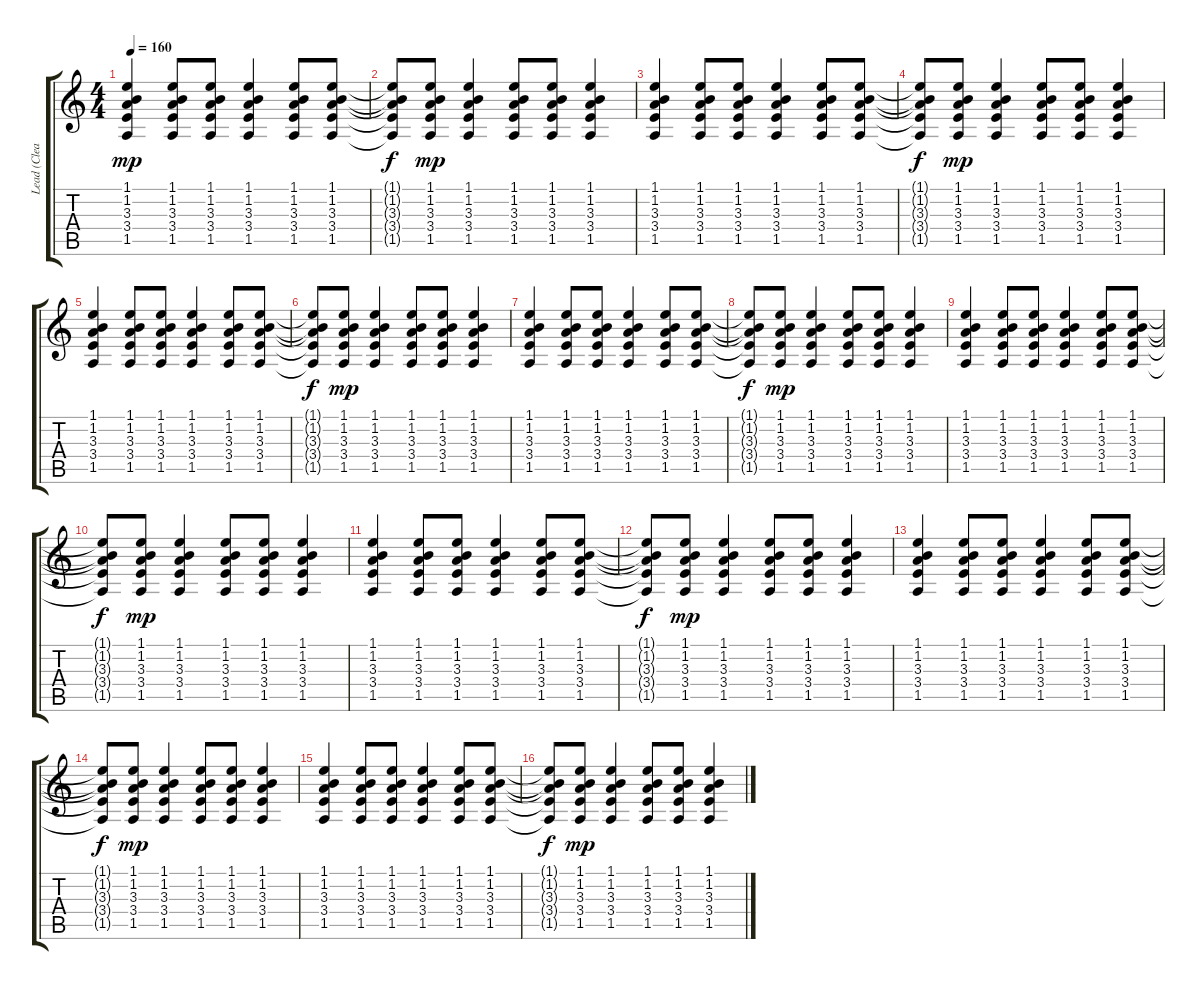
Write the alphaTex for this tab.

\track ("Lead (Clean)" "Lead (Clea") {instrument electricguitarclean}
\staff {score tabs}
\tuning (Eb4 Bb3 Gb3 Db3 Ab2 Db2) {hide}
\ts (4 4)
\tempo 160
\clef g2
\ks c
(1.1 1.2 3.3 3.4 1.5).4{dy mp} (1.1 1.2 3.3 3.4 1.5).8 (1.1 1.2 3.3 3.4 1.5).8 (1.1 1.2 3.3 3.4 1.5).4 (1.1 1.2 3.3 3.4 1.5).8 (1.1 1.2 3.3 3.4 1.5).8 |
(1.1{t} 1.2{t} 3.3{t} 3.4{t} 1.5{t}).8{dy f} (1.1 1.2 3.3 3.4 1.5).8{dy mp} (1.1 1.2 3.3 3.4 1.5).4 (1.1 1.2 3.3 3.4 1.5).8 (1.1 1.2 3.3 3.4 1.5).8 (1.1 1.2 3.3 3.4 1.5).4 |
(1.1 1.2 3.3 3.4 1.5).4 (1.1 1.2 3.3 3.4 1.5).8 (1.1 1.2 3.3 3.4 1.5).8 (1.1 1.2 3.3 3.4 1.5).4 (1.1 1.2 3.3 3.4 1.5).8 (1.1 1.2 3.3 3.4 1.5).8 |
(1.1{t} 1.2{t} 3.3{t} 3.4{t} 1.5{t}).8{dy f} (1.1 1.2 3.3 3.4 1.5).8{dy mp} (1.1 1.2 3.3 3.4 1.5).4 (1.1 1.2 3.3 3.4 1.5).8 (1.1 1.2 3.3 3.4 1.5).8 (1.1 1.2 3.3 3.4 1.5).4 |
(1.1 1.2 3.3 3.4 1.5).4 (1.1 1.2 3.3 3.4 1.5).8 (1.1 1.2 3.3 3.4 1.5).8 (1.1 1.2 3.3 3.4 1.5).4 (1.1 1.2 3.3 3.4 1.5).8 (1.1 1.2 3.3 3.4 1.5).8 |
(1.1{t} 1.2{t} 3.3{t} 3.4{t} 1.5{t}).8{dy f} (1.1 1.2 3.3 3.4 1.5).8{dy mp} (1.1 1.2 3.3 3.4 1.5).4 (1.1 1.2 3.3 3.4 1.5).8 (1.1 1.2 3.3 3.4 1.5).8 (1.1 1.2 3.3 3.4 1.5).4 |
(1.1 1.2 3.3 3.4 1.5).4 (1.1 1.2 3.3 3.4 1.5).8 (1.1 1.2 3.3 3.4 1.5).8 (1.1 1.2 3.3 3.4 1.5).4 (1.1 1.2 3.3 3.4 1.5).8 (1.1 1.2 3.3 3.4 1.5).8 |
(1.1{t} 1.2{t} 3.3{t} 3.4{t} 1.5{t}).8{dy f} (1.1 1.2 3.3 3.4 1.5).8{dy mp} (1.1 1.2 3.3 3.4 1.5).4 (1.1 1.2 3.3 3.4 1.5).8 (1.1 1.2 3.3 3.4 1.5).8 (1.1 1.2 3.3 3.4 1.5).4 |
(1.1 1.2 3.3 3.4 1.5).4 (1.1 1.2 3.3 3.4 1.5).8 (1.1 1.2 3.3 3.4 1.5).8 (1.1 1.2 3.3 3.4 1.5).4 (1.1 1.2 3.3 3.4 1.5).8 (1.1 1.2 3.3 3.4 1.5).8 |
(1.1{t} 1.2{t} 3.3{t} 3.4{t} 1.5{t}).8{dy f} (1.1 1.2 3.3 3.4 1.5).8{dy mp} (1.1 1.2 3.3 3.4 1.5).4 (1.1 1.2 3.3 3.4 1.5).8 (1.1 1.2 3.3 3.4 1.5).8 (1.1 1.2 3.3 3.4 1.5).4 |
(1.1 1.2 3.3 3.4 1.5).4 (1.1 1.2 3.3 3.4 1.5).8 (1.1 1.2 3.3 3.4 1.5).8 (1.1 1.2 3.3 3.4 1.5).4 (1.1 1.2 3.3 3.4 1.5).8 (1.1 1.2 3.3 3.4 1.5).8 |
(1.1{t} 1.2{t} 3.3{t} 3.4{t} 1.5{t}).8{dy f} (1.1 1.2 3.3 3.4 1.5).8{dy mp} (1.1 1.2 3.3 3.4 1.5).4 (1.1 1.2 3.3 3.4 1.5).8 (1.1 1.2 3.3 3.4 1.5).8 (1.1 1.2 3.3 3.4 1.5).4 |
(1.1 1.2 3.3 3.4 1.5).4 (1.1 1.2 3.3 3.4 1.5).8 (1.1 1.2 3.3 3.4 1.5).8 (1.1 1.2 3.3 3.4 1.5).4 (1.1 1.2 3.3 3.4 1.5).8 (1.1 1.2 3.3 3.4 1.5).8 |
(1.1{t} 1.2{t} 3.3{t} 3.4{t} 1.5{t}).8{dy f} (1.1 1.2 3.3 3.4 1.5).8{dy mp} (1.1 1.2 3.3 3.4 1.5).4 (1.1 1.2 3.3 3.4 1.5).8 (1.1 1.2 3.3 3.4 1.5).8 (1.1 1.2 3.3 3.4 1.5).4 |
(1.1 1.2 3.3 3.4 1.5).4 (1.1 1.2 3.3 3.4 1.5).8 (1.1 1.2 3.3 3.4 1.5).8 (1.1 1.2 3.3 3.4 1.5).4 (1.1 1.2 3.3 3.4 1.5).8 (1.1 1.2 3.3 3.4 1.5).8 |
(1.1{t} 1.2{t} 3.3{t} 3.4{t} 1.5{t}).8{dy f} (1.1 1.2 3.3 3.4 1.5).8{dy mp} (1.1 1.2 3.3 3.4 1.5).4 (1.1 1.2 3.3 3.4 1.5).8 (1.1 1.2 3.3 3.4 1.5).8 (1.1 1.2 3.3 3.4 1.5).4
